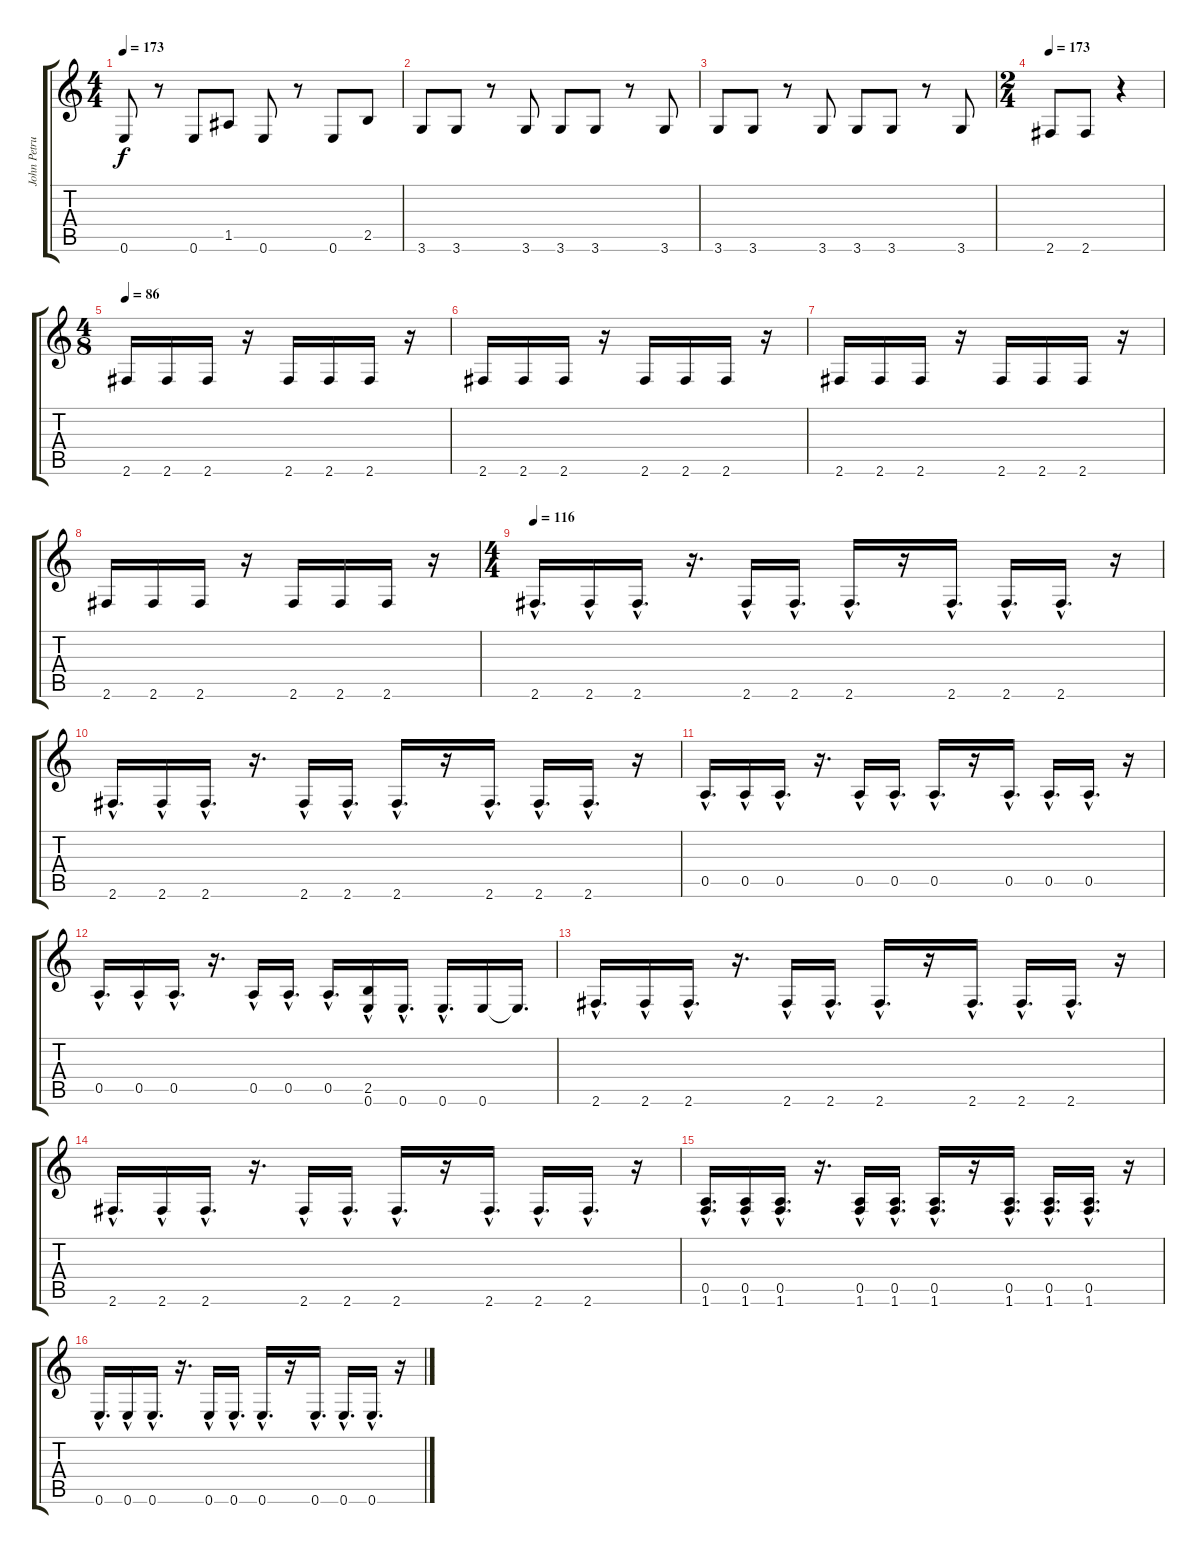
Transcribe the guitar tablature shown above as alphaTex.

\track ("John Petrucci" "John Petru") {instrument distortionguitar}
\staff {score tabs}
\tuning (E4 B3 G3 D3 A2 E2) {hide}
\ts (4 4)
\tempo 173
\clef g2
\ks c
0.6.8{dy f} r.8 0.6.8 1.5.8 0.6.8 r.8 0.6.8 2.5.8 |
3.6.8 3.6.8 r.8 3.6.8 3.6.8 3.6.8 r.8 3.6.8 |
3.6.8 3.6.8 r.8 3.6.8 3.6.8 3.6.8 r.8 3.6.8 |
\ts (2 4)
\tempo 173
2.6.8 2.6.8 r.4 |
\ts (4 8)
\tempo 86
2.6.16 2.6.16 2.6.16 r.16 2.6.16 2.6.16 2.6.16 r.16 |
2.6.16 2.6.16 2.6.16 r.16 2.6.16 2.6.16 2.6.16 r.16 |
2.6.16 2.6.16 2.6.16 r.16 2.6.16 2.6.16 2.6.16 r.16 |
2.6.16 2.6.16 2.6.16 r.16 2.6.16 2.6.16 2.6.16 r.16 |
\ts (4 4)
\tempo 116
2.6{hac}.16{d} 2.6{hac}.16 2.6{hac}.16{d} r.16{d} 2.6{hac}.16 2.6{hac}.16{d} 2.6{hac}.16{d} r.16 2.6{hac}.16{d} 2.6{hac}.16{d} 2.6{hac}.16{d} r.16 |
2.6{hac}.16{d} 2.6{hac}.16 2.6{hac}.16{d} r.16{d} 2.6{hac}.16 2.6{hac}.16{d} 2.6{hac}.16{d} r.16 2.6{hac}.16{d} 2.6{hac}.16{d} 2.6{hac}.16{d} r.16 |
0.5{hac}.16{d} 0.5{hac}.16 0.5{hac}.16{d} r.16{d} 0.5{hac}.16 0.5{hac}.16{d} 0.5{hac}.16{d} r.16 0.5{hac}.16{d} 0.5{hac}.16{d} 0.5{hac}.16{d} r.16 |
0.5{hac}.16{d} 0.5{hac}.16 0.5{hac}.16{d} r.16{d} 0.5{hac}.16 0.5{hac}.16{d} 0.5{hac}.16{d} (2.5{hac} 0.6{hac}).16 0.6{hac}.16{d} 0.6{hac}.16{d} 0.6.16 0.6{t}.16{d} |
2.6{hac}.16{d} 2.6{hac}.16 2.6{hac}.16{d} r.16{d} 2.6{hac}.16 2.6{hac}.16{d} 2.6{hac}.16{d} r.16 2.6{hac}.16{d} 2.6{hac}.16{d} 2.6{hac}.16{d} r.16 |
2.6{hac}.16{d} 2.6{hac}.16 2.6{hac}.16{d} r.16{d} 2.6{hac}.16 2.6{hac}.16{d} 2.6{hac}.16{d} r.16 2.6{hac}.16{d} 2.6{hac}.16{d} 2.6{hac}.16{d} r.16 |
(0.5{hac} 1.6{hac}).16{d} (0.5{hac} 1.6{hac}).16 (0.5{hac} 1.6{hac}).16{d} r.16{d} (0.5{hac} 1.6{hac}).16 (0.5{hac} 1.6{hac}).16{d} (0.5{hac} 1.6{hac}).16{d} r.16 (0.5{hac} 1.6{hac}).16{d} (0.5{hac} 1.6{hac}).16{d} (0.5{hac} 1.6{hac}).16{d} r.16 |
0.6{hac}.16{d} 0.6{hac}.16 0.6{hac}.16{d} r.16{d} 0.6{hac}.16 0.6{hac}.16{d} 0.6{hac}.16{d} r.16 0.6{hac}.16{d} 0.6{hac}.16{d} 0.6{hac}.16{d} r.16
